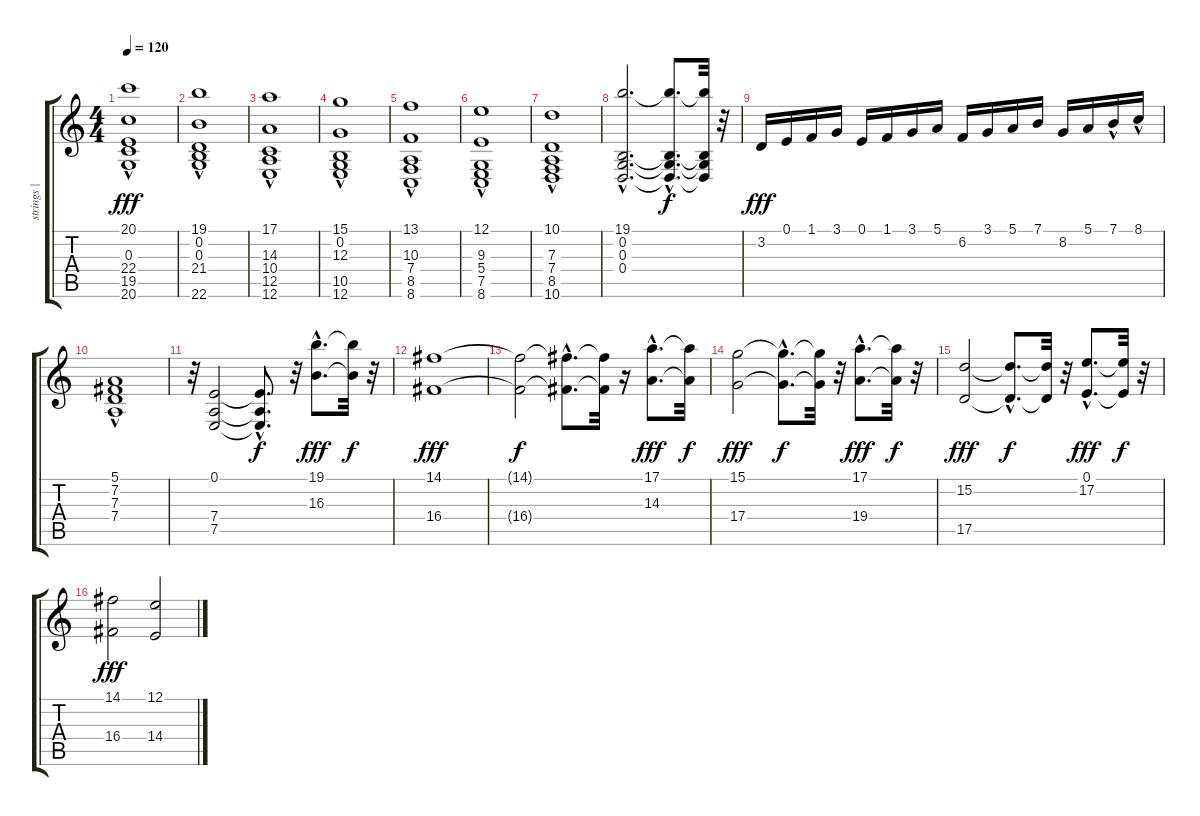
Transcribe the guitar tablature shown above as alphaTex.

\track ("strings | upper" "strings | ") {instrument synthstrings1}
\staff {score tabs}
\tuning (E4 B3 G3 D3 A2 E2) {hide}
\ts (4 4)
\tempo 120
\clef g2
\ks c
(20.1 0.3{hac} 22.4 19.5 20.6).1{dy fff} |
(19.1{hac} 0.2{hac} 0.3{hac} 21.4{hac} 22.6).1 |
(17.1 14.3 10.4{hac} 12.5 12.6{hac}).1 |
(15.1{hac} 0.2 12.3{hac} 10.5{hac} 12.6{hac}).1 |
(13.1 10.3 7.4{hac} 8.5 8.6{hac}).1 |
(12.1 9.3 5.4 7.5 8.6{hac}).1 |
(10.1{hac} 7.3{hac} 7.4{hac} 8.5 10.6{hac}).1 |
(19.1{hac} 0.2{hac} 0.3{hac} 0.4{hac}).2{d} (19.1{hac t} 0.2{hac t} 0.3{hac t} 0.4{hac t}).8{d dy f} (19.1{t} 0.2{t} 0.3{t} 0.4{t}).32 r.32 |
3.2.16{dy fff} 0.1.16 1.1.16 3.1.16 0.1.16 1.1.16 3.1.16 5.1.16 6.2.16 3.1.16 5.1.16 7.1.16 8.2.16 5.1.16 7.1{hac}.16 8.1{hac}.16 |
(5.1 7.2{hac} 7.3 7.4).1 |
r.32 (0.1 7.4 7.5).2 (0.1{hac t} 7.4{hac t} 7.5{hac t}).8{d dy f} r.32 (19.1{hac} 16.3{hac}).8{d dy fff} (19.1{t} 16.3{t}).32{dy f} r.32 |
(14.1 16.4).1{dy fff} |
(14.1{t} 16.4{t}).2{dy f} (14.1{hac t} 16.4{hac t}).8{d} (14.1{t} 16.4{t}).32 r.16 (17.1{hac} 14.3{hac}).8{d dy fff} (17.1{t} 14.3{t}).32{dy f} |
(15.1 17.4).2{dy fff} (15.1{hac t} 17.4{hac t}).8{d dy f} (15.1{t} 17.4{t}).32 r.32 (17.1{hac} 19.4{hac}).8{d dy fff} (17.1{t} 19.4{t}).32{dy f} r.32 |
(15.2 17.5).2{dy fff} (15.2{hac t} 17.5{hac t}).8{d dy f} (15.2{t} 17.5{t}).32 r.32 (0.1{hac} 17.2{hac}).8{d dy fff} (0.1{t} 17.2{t}).32{dy f} r.32 |
(14.1 16.4).2{dy fff} (12.1 14.4).2
